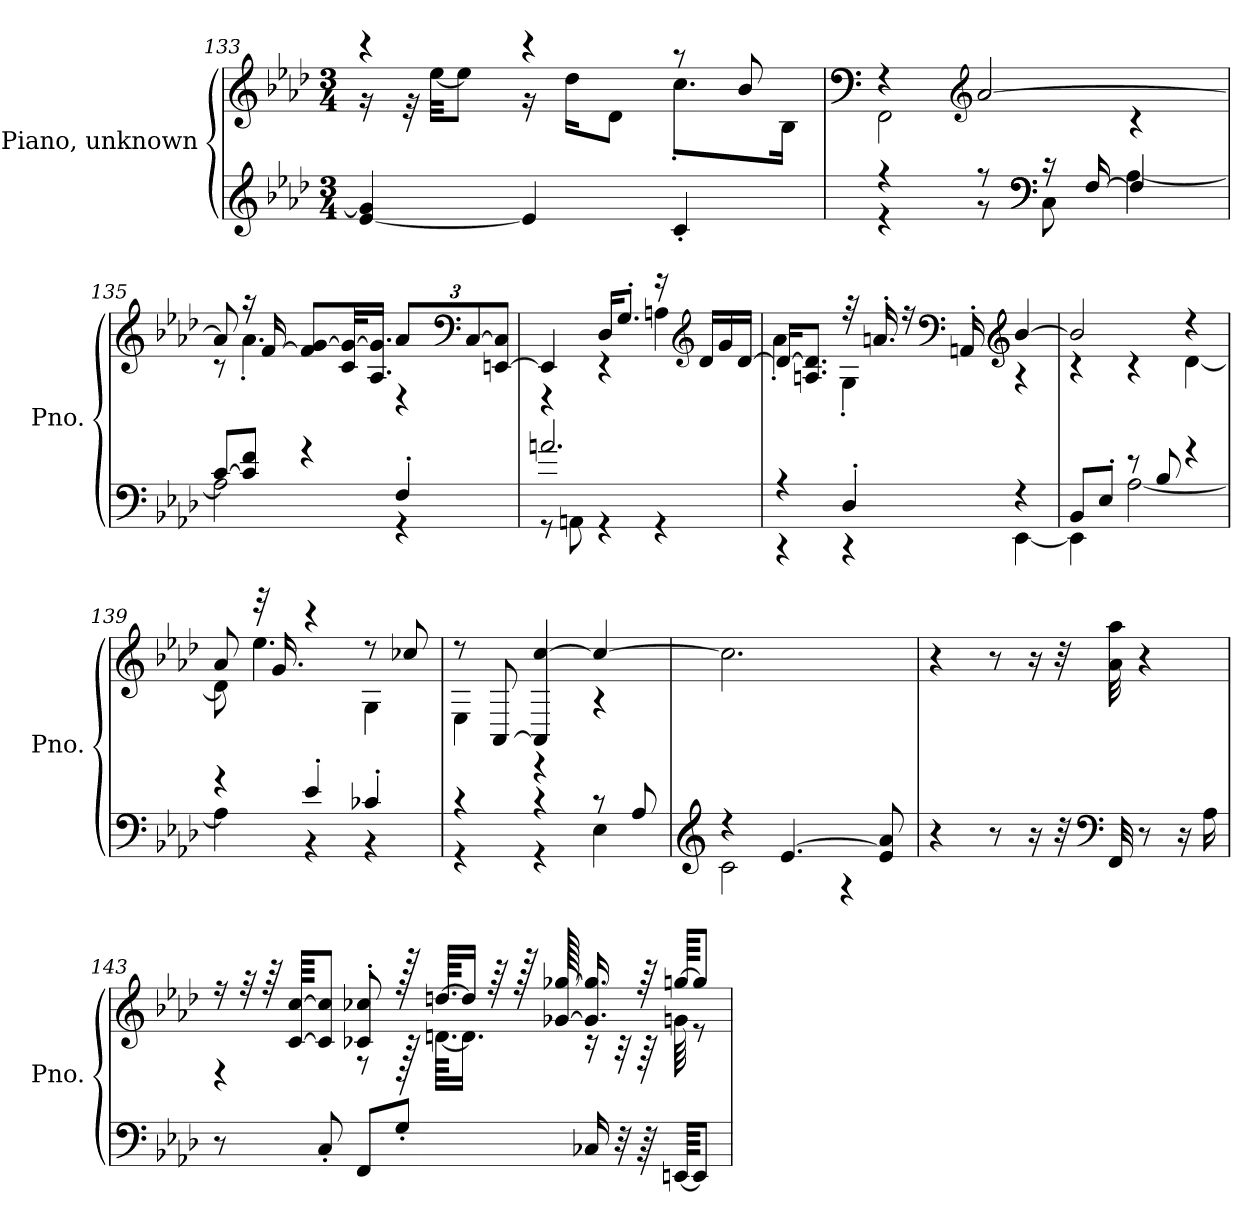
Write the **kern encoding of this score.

**kern	**kern
*part1	*part1
*staff2	*staff1
*I"Piano, unknown	*
*I'Pno.	*
*clefG2	*clefG2
*k[b-e-a-d-]	*k[b-e-a-d-]
*M3/4	*M3/4
=133	=133
*	*^
[4e-/ 4g/]	4r	16r
.	.	32r
.	.	[32ee-\KKL
.	.	8ee-\J]
4e-/]	4r	16r
.	.	16dd-\KL
.	.	8d-\J
4c'/	8r	8.cc'\L
.	8b-/	.
.	.	16B-\Jk
!!LO:LB:g=z	!!
=134	=134	=134
*	*clefF4	*
*^	*	*
4r	4r	4r	2FF\
*	*	*clefG2	*
8r	8r	[2a-/	.
*clefF4	*	*	*
16r	8C\	.	.
[16F/	.	.	.
4F/]	[4A-\	.	4r
=135	=135	=135	=135
[8c/L	2A-\]	8a-/]	8r
8c/] 8f/J	.	16r	4.a-'\
.	.	[16f/	.
4r	.	8f/] [8g/L	.
.	.	32c/ 32g/_KL	.
.	.	16.A-/ 16.g/]JJ	.
*	*	*Xbrackettup	*
4F'/	4r	12a-/L	4r
*	*	*clefF4	*
.	.	[12C/	.
.	.	[12EEn/ 12C/]J	.
=136	=136	=136	=136
2.an/	8r	4EE/]	4r
.	8AAn\	.	.
.	4r	16D-/KL	4r
.	.	8.G'/J	.
.	4r	16r	4An\
*	*	*clefG2	*
.	.	16d-/LL	.
.	.	16g/	.
.	.	[16d-/JJ	.
!!LO:LB:g=z	!!
=137	=137	=137	=137
4r	4r	16d-/KL_	4a-'\
.	.	8.An/ 8.d-/]J	.
4D-'/	4r	32r	4G'\
.	.	16.an'/	.
.	.	16r	.
*	*	*clefF4	*
.	.	16AAn'/	.
*	*	*clefG2	*
4r	[4EE-\	[4b-/	4r
=138	=138	=138	=138
8BB-/L	4EE-\]	2b-/]	4r
8E-'/J	.	.	.
8r	[2A-\	.	4r
8B-/	.	.	.
4r	.	4r	[4d-\
=139	=139	=139	=139
4r	4A-\]	8a-/	8d-\]
.	.	32r	4.ee-\
.	.	16.g/	.
4e-'/	4r	4r	.
4c-X'/	4r	8r	4G\
.	.	8cc-X/	.
=140	=140	=140	=140
4r	4r	8r	4E-\
.	.	[8AA-/	.
4r	4r	4AA-/] [4cc/	4r
8r	4E-\	4cc/_	4r
8A-/	.	.	.
*	*	*v	*v
!!LO:LB:g=z
=141	=141	=141
*clefG2	*	*
4r	2c\	2.cc\]
[4.e-/	.	.
.	4r	.
8e-/] 8a-/	.	.
*v	*v	*
=142	=142
4r	4r
8r	8r
16r	16r
32r	32r
*clefF4	*
32FF/	32a-\ 32aa-\
8r	4r
16r	.
16A-\	.
=143	=143
*	*^
8r	16r	4r
.	32r	.
.	64r	.
.	[64c/ [64cc/KKKL	.
8C'/	8c/] 8cc/]J	.
8FF/L	8c-X/' 8cc-X/'	8r
8G'/J	128r	128r
.	[64.ddn/KKLL	[64.dn\KKLL
.	16dd/JJ]	16.d\JJ]
.	64r	.
.	128r	.
.	[128g-X/ [128gg-X/	.
16C-X/	16.g-/] 16.gg-/]	16r
32r	.	32r
64r	64r	64r
[64EEn/KKKL	[64ggn/KKKL	64gn\
8EE/J]	8gg/J]	8r
*	*v	*v
=	=
*-	*-
